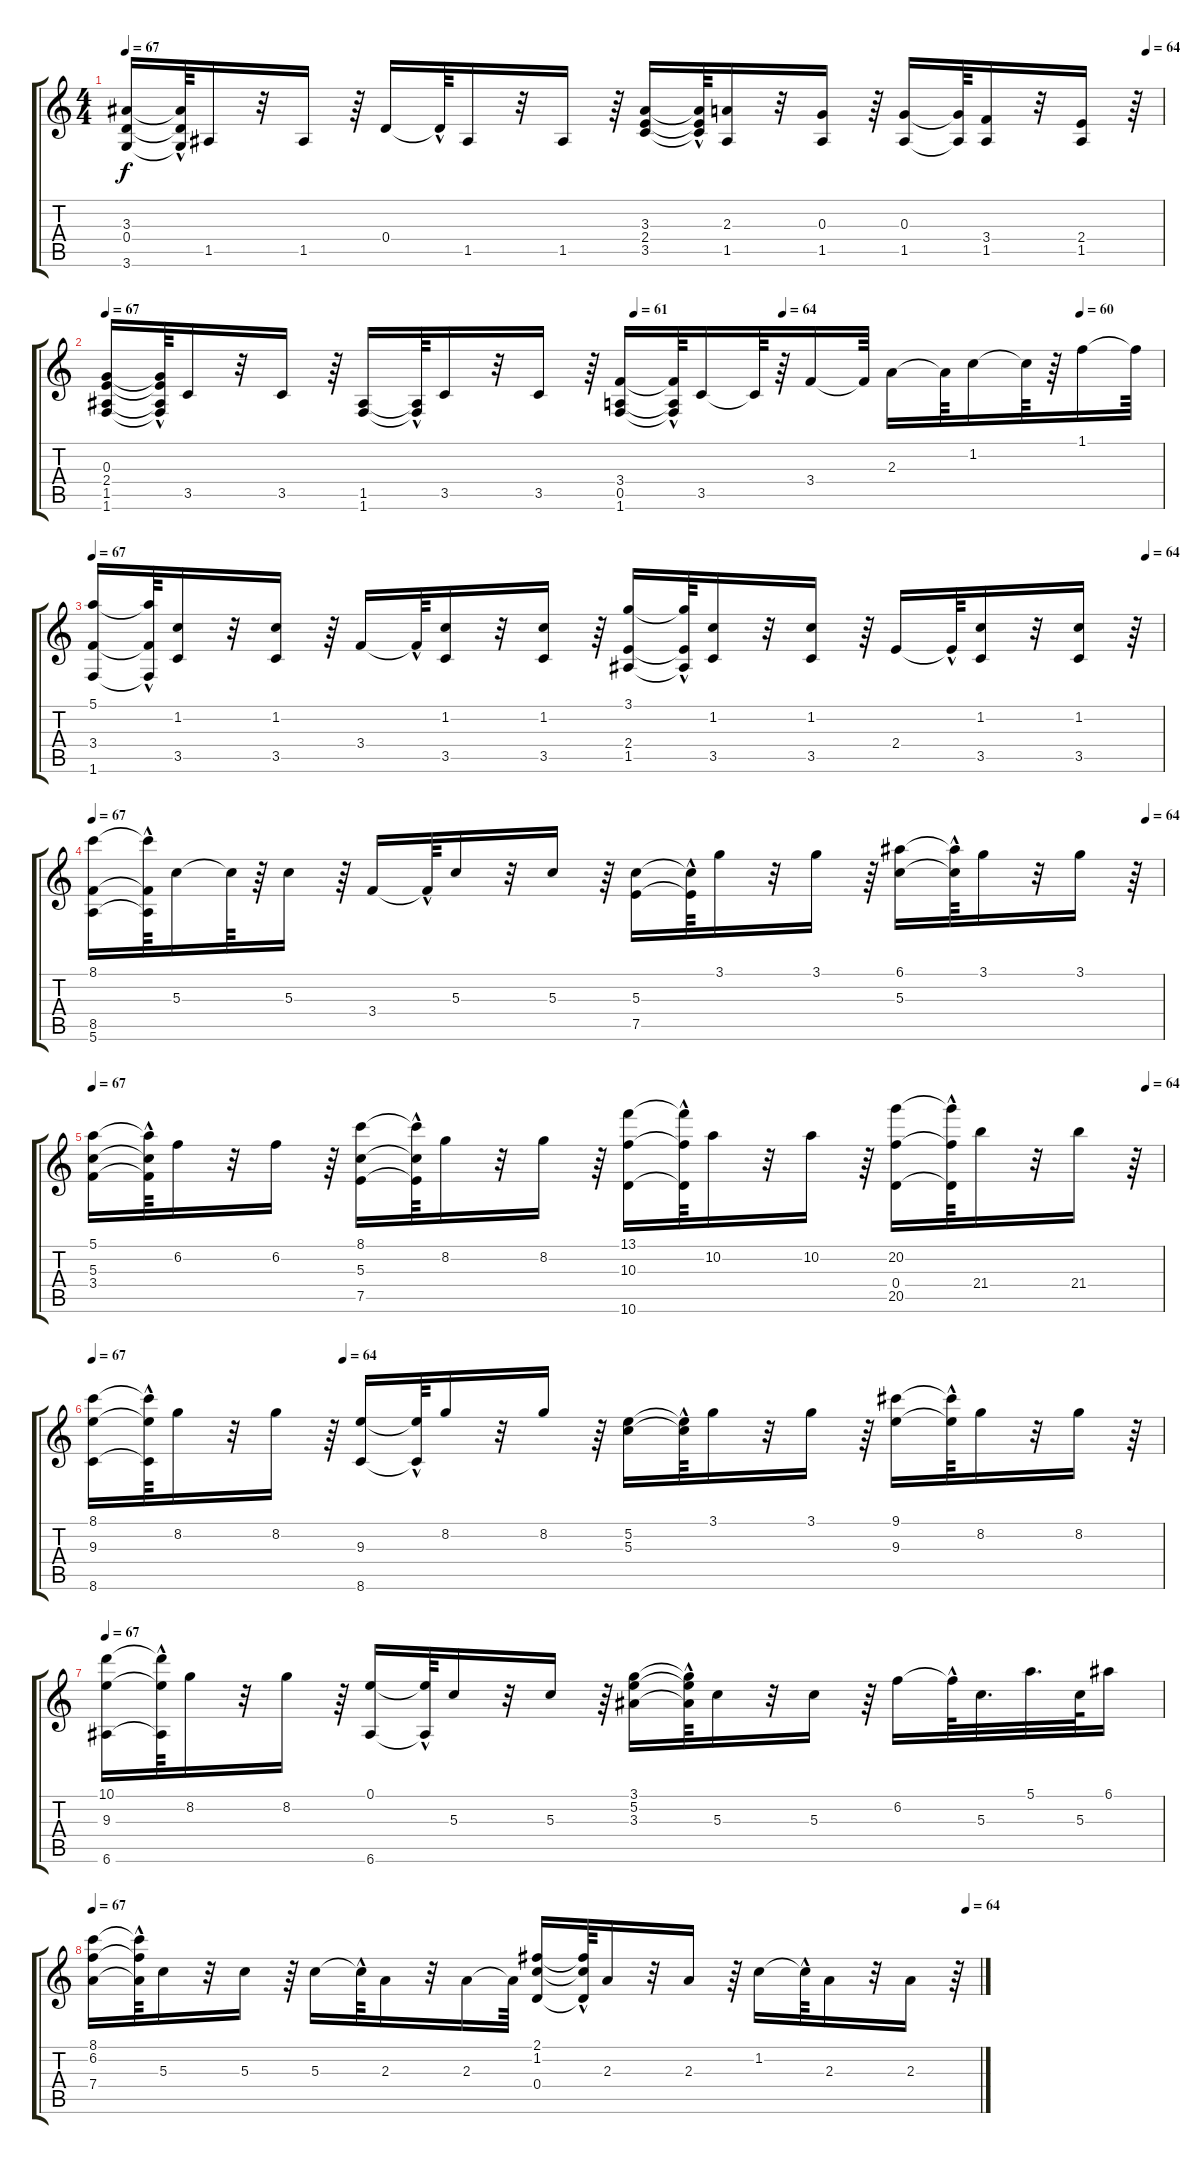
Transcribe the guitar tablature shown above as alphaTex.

\track "" {instrument acousticguitarnylon}
\staff {score tabs}
\tuning (E4 B3 G3 D3 A2 E2) {hide}
\ts (4 4)
\tempo 67
\tempo (64 0.984375)
\clef g2
\ks c
(3.3 0.4 3.6).16{dy f} (3.3{hac t} 0.4{hac t} 3.6{hac t}).64 1.5.16 r.32 1.5.16 r.64 0.4.16 0.4{hac t}.64 1.5.16 r.32 1.5.16 r.64 (3.3 2.4 3.5).16 (3.3{t} 2.4{hac t} 3.5{hac t}).64 (2.3 1.5).16 r.32 (0.3 1.5).16 r.64 (0.3 1.5).16 (0.3{t} 1.5{t}).64 (3.4 1.5).16 r.32 (2.4 1.5).16 r.64 |
\tempo 67
\tempo (61 0.5)
\tempo (64 0.640625)
\tempo (60 0.921875)
(0.3 2.4 1.5 1.6).16 (0.3{hac t} 2.4{hac t} 1.5{t} 1.6{hac t}).64 3.5.16 r.32 3.5.16 r.64 (1.5 1.6).16 (1.5{t} 1.6{hac t}).64 3.5.16 r.32 3.5.16 r.64 (3.4 0.5 1.6).16 (3.4{t} 0.5{t} 1.6{hac t}).64 3.5.16 3.5{t}.64 r.64 3.4.16 3.4{t}.64 2.3.16 2.3{t}.64 1.2.16 1.2{t}.64 r.64 1.1.16 1.1{t}.64 |
\tempo 67
\tempo (64 0.984375)
(5.1 3.4 1.6).16 (5.1{hac t} 3.4{hac t} 1.6{hac t}).64 (1.2 3.5).16 r.32 (1.2 3.5).16 r.64 3.4.16 3.4{hac t}.64 (1.2 3.5).16 r.32 (1.2 3.5).16 r.64 (3.1 2.4 1.5).16 (3.1{hac t} 2.4{hac t} 1.5{hac t}).64 (1.2 3.5).16 r.32 (1.2 3.5).16 r.64 2.4.16 2.4{hac t}.64 (1.2 3.5).16 r.32 (1.2 3.5).16 r.64 |
\tempo 67
\tempo (64 0.984375)
(8.1 8.5 5.6).16 (8.1{t} 8.5{hac t} 5.6{hac t}).64 5.3.16 5.3{t}.64 r.64 5.3.16 r.64 3.4.16 3.4{hac t}.64 5.3.16 r.32 5.3.16 r.64 (5.3 7.5).16 (5.3{hac t} 7.5{hac t}).64 3.1.16 r.32 3.1.16 r.64 (6.1 5.3).16 (6.1{hac t} 5.3{hac t}).64 3.1.16 r.32 3.1.16 r.64 |
\tempo 67
\tempo (64 0.984375)
(5.1 5.3 3.4).16 (5.1{hac t} 5.3{hac t} 3.4{hac t}).64 6.2.16 r.32 6.2.16 r.64 (8.1 5.3 7.5).16 (8.1{hac t} 5.3{hac t} 7.5{hac t}).64 8.2.16 r.32 8.2.16 r.64 (13.1 10.3 10.6).16 (13.1{hac t} 10.3{hac t} 10.6{hac t}).64 10.2.16 r.32 10.2.16 r.64 (20.2 0.4 20.5).16 (20.2{hac t} 0.4{hac t} 20.5{hac t}).64 21.4.16 r.32 21.4.16 r.64 |
\tempo 67
\tempo (64 0.234375)
(8.1 9.3 8.6).16 (8.1{t} 9.3{hac t} 8.6{hac t}).64 8.2.16 r.32 8.2.16 r.64 (9.3 8.6).16 (9.3{hac t} 8.6{hac t}).64 8.2.16 r.32 8.2.16 r.64 (5.2 5.3).16 (5.2{hac t} 5.3{hac t}).64 3.1.16 r.32 3.1.16 r.64 (9.1 9.3).16 (9.1{hac t} 9.3{hac t}).64 8.2.16 r.32 8.2.16 r.64 |
\tempo 67
(10.1 9.3 6.6).16 (10.1{hac t} 9.3{hac t} 6.6{hac t}).64 8.2.16 r.32 8.2.16 r.64 (0.1 6.6).16 (0.1{hac t} 6.6{hac t}).64 5.3.16 r.32 5.3.16 r.64 (3.1 5.2 3.3).16 (3.1{t} 5.2{hac t} 3.3{hac t}).64 5.3.16 r.32 5.3.16 r.64 6.2.16 6.2{hac t}.64 5.3.32{d} 5.1.32{d} 5.3.64 6.1.16 |
\tempo 67
\tempo (64 0.984375)
(8.1 6.2 7.4).16 (8.1{hac t} 6.2{hac t} 7.4{t}).64 5.3.16 r.32 5.3.16 r.64 5.3.16 5.3{hac t}.64 2.3.16 r.32 2.3.16 2.3{t}.64 (2.1 1.2 0.4).16 (2.1{hac t} 1.2{hac t} 0.4{hac t}).64 2.3.16 r.32 2.3.16 r.64 1.2.16 1.2{hac t}.64 2.3.16 r.32 2.3.16 r.64
